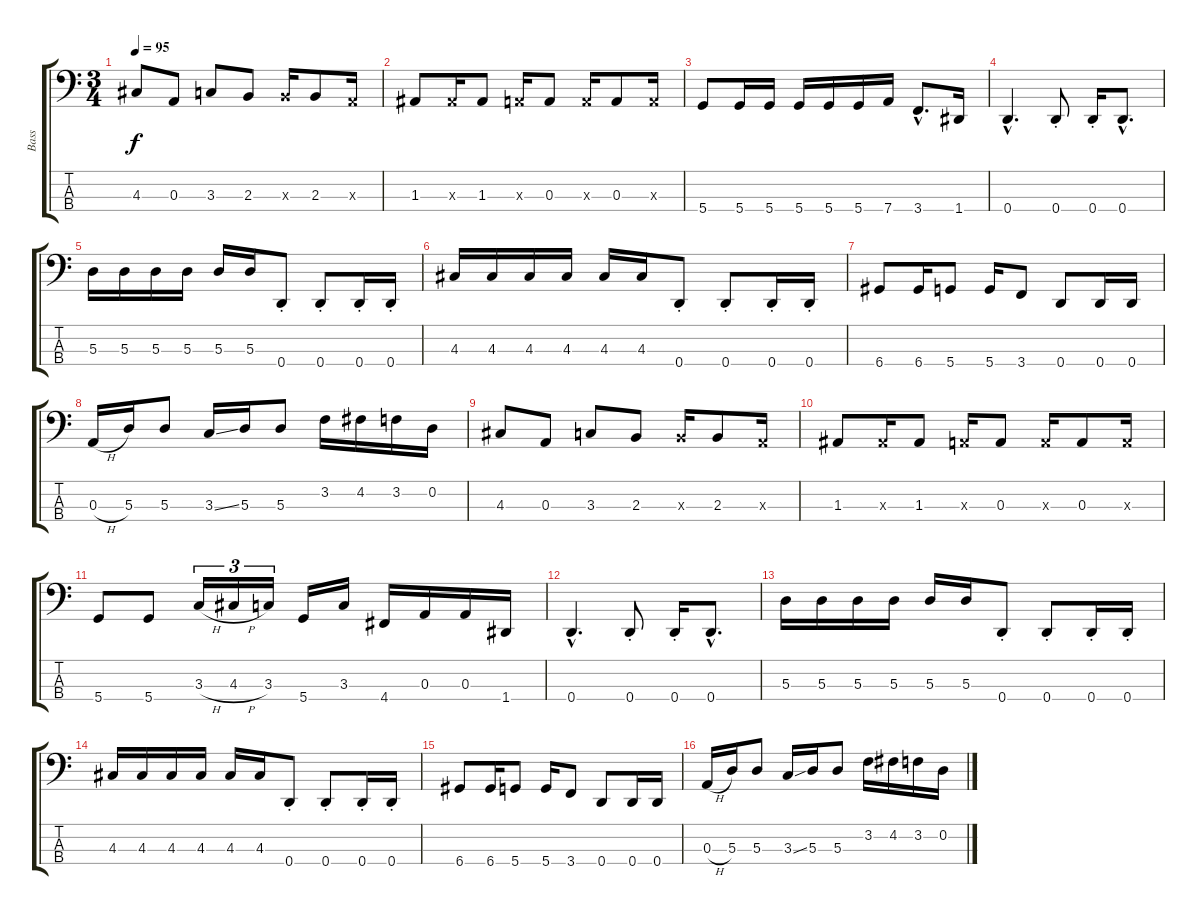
\track ("Bass" "Bass") {instrument electricbassfinger}
\staff {score tabs}
\tuning (G2 D2 A1 D1) {hide}
\ts (3 4)
\tempo 95
\clef f4
\ks c
4.3.8{dy f} 0.3.8 3.3.8 2.3.8 2.3{x}.16 2.3.8 0.3{x}.16 |
1.3.8 1.3{x}.16 1.3.8 0.3{x}.16 0.3.8 0.3{x}.16 0.3.8 0.3{x}.16 |
5.4.8 5.4.16 5.4.16 5.4.16 5.4.16 5.4.16 7.4.16 3.4{hac}.8{d} 1.4.16 |
0.4{hac}.4{d} 0.4{st}.8 0.4{st}.16 0.4{hac}.8{d} |
5.3.16 5.3.16 5.3.16 5.3.16 5.3.16 5.3.16 0.4{st}.8 0.4{st}.8 0.4{st}.16 0.4{st}.16 |
4.3.16 4.3.16 4.3.16 4.3.16 4.3.16 4.3.16 0.4{st}.8 0.4{st}.8 0.4{st}.16 0.4{st}.16 |
6.4.8 6.4.16 5.4.8 5.4.16 3.4.8 0.4.8 0.4.16 0.4.16 |
0.3{h}.16 5.3.16 5.3.8 3.3{ss}.16 5.3.16 5.3.8 3.2.16 4.2.16 3.2.16 0.2.16 |
4.3.8 0.3.8 3.3.8 2.3.8 2.3{x}.16 2.3.8 0.3{x}.16 |
1.3.8 1.3{x}.16 1.3.8 0.3{x}.16 0.3.8 0.3{x}.16 0.3.8 0.3{x}.16 |
5.4.8 5.4.8 3.3{h}.16{tu (3 2)} 4.3{h}.16{tu (3 2)} 3.3.16{tu (3 2)} 5.4.16 3.3.16 4.4.16 0.3.16 0.3.16 1.4.16 |
0.4{hac}.4{d} 0.4{st}.8 0.4{st}.16 0.4{hac}.8{d} |
5.3.16 5.3.16 5.3.16 5.3.16 5.3.16 5.3.16 0.4{st}.8 0.4{st}.8 0.4{st}.16 0.4{st}.16 |
4.3.16 4.3.16 4.3.16 4.3.16 4.3.16 4.3.16 0.4{st}.8 0.4{st}.8 0.4{st}.16 0.4{st}.16 |
6.4.8 6.4.16 5.4.8 5.4.16 3.4.8 0.4.8 0.4.16 0.4.16 |
0.3{h}.16 5.3.16 5.3.8 3.3{ss}.16 5.3.16 5.3.8 3.2.16 4.2.16 3.2.16 0.2.16
